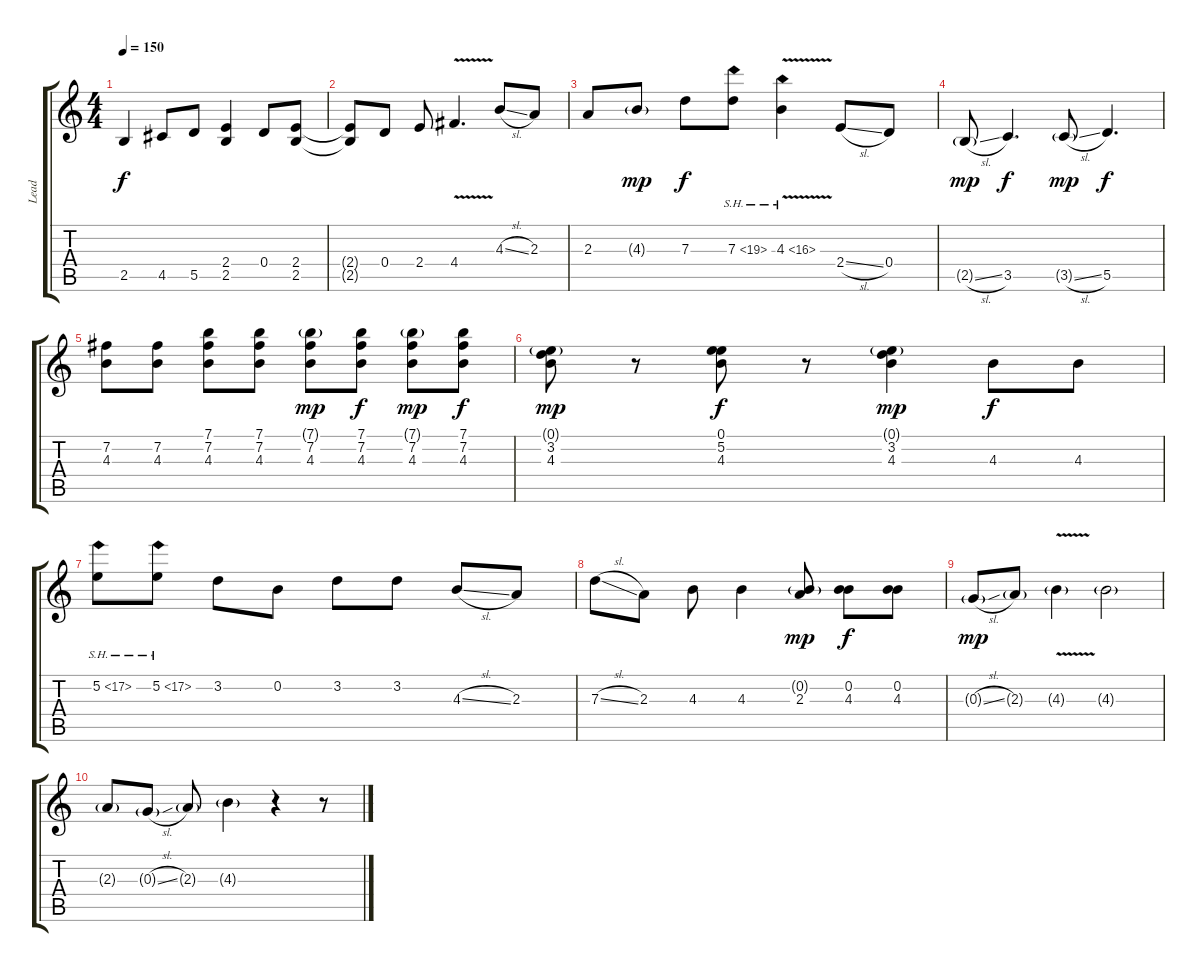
\track ("Lead" "Lead") {instrument overdrivenguitar}
\staff {score tabs}
\tuning (E4 B3 G3 D3 A2 E2) {hide}
\ts (4 4)
\tempo 150
\clef g2
\ks c
2.5.4{dy f} 4.5.8 5.5.8 (2.4 2.5).4 0.4.8 (2.4 2.5).8 |
(2.4{t} 2.5{t}).8{volume 11} 0.4.8 2.4.8 4.4{v}.4{d} 4.3{sl}.8 2.3.8 |
2.3.8 4.3{g}.8{dy mp} 7.3.8{dy f} 7.3{sh 12}.8 4.3{sh 12 v}.4 2.4{sl}.8 0.4.8 |
2.5{sl g}.8{dy mp} 3.5.4{d dy f} 3.5{sl g}.8{dy mp} 5.5.4{d dy f} |
(7.2 4.3).8 (7.2 4.3).8 (7.1 7.2 4.3).8 (7.1 7.2 4.3).8 (7.1{g} 7.2 4.3).8{dy mp} (7.1 7.2 4.3).8{dy f} (7.1{g} 7.2 4.3).8{dy mp} (7.1 7.2 4.3).8{dy f} |
(0.1{g} 3.2 4.3).8{dy mp volume 0} r.8 (0.1 5.2 4.3).8{dy f} r.8 (0.1{g} 3.2 4.3).4{dy mp} 4.3.8{dy f} 4.3.8 |
5.2{sh 12}.8 5.2{sh 12}.8 3.2.8 0.2.8 3.2.8 3.2.8 4.3{sl}.8 2.3.8 |
7.3{sl}.8 2.3.8 4.3.8 4.3.4 (0.2{g} 2.3).8{dy mp} (0.2 4.3).8{dy f} (0.2 4.3).8 |
0.3{sl g}.8{dy mp} 2.3{g}.8 4.3{v g}.4 4.3{g}.2 |
2.3{g}.8 0.3{sl g}.8 2.3{g}.8 4.3{g}.4 r.4 r.8
